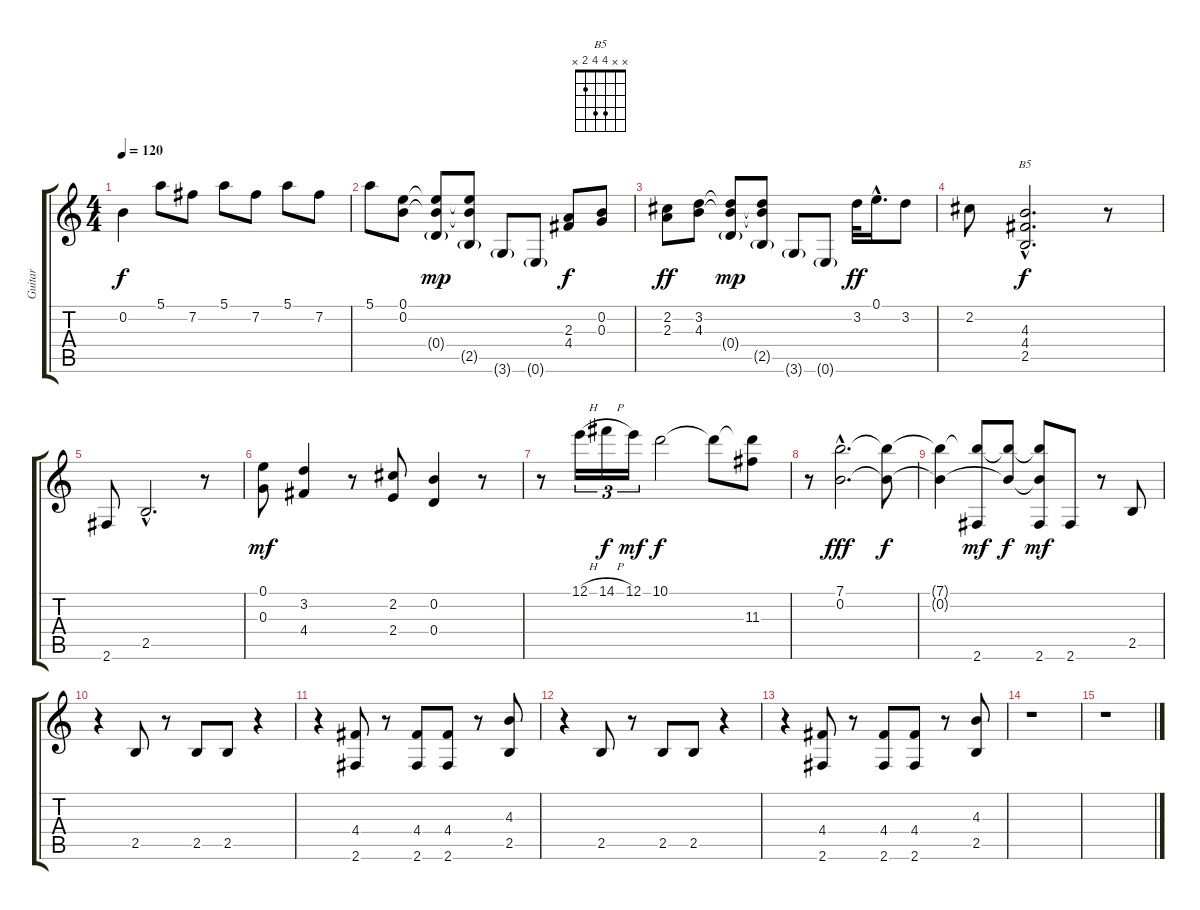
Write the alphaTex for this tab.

\track ("Guitar" "Guitar") {instrument acousticguitarsteel}
\staff {score tabs}
\tuning (E4 B3 G3 D3 A2 E2) {hide}
\chord ("B5" x x 4 4 2 x)
\ts (4 4)
\tempo 120
\clef g2
\ks c
0.2.4{dy f} 5.1.8 7.2.8 5.1.8 7.2.8 5.1.8 7.2.8 |
5.1.8 (0.1 0.2).8 (0.1{t} 0.2{t} 0.4{g}).8{dy mp} (0.1{t} 0.2{t} 2.5{g}).8 3.6{g}.8 0.6{g}.8 (2.3 4.4).8{dy f} (0.2 0.3).8 |
(2.2 2.3).8{dy ff} (3.2 4.3).8 (3.2{t} 4.3{t} 0.4{g}).8{dy mp} (3.2{t} 4.3{t} 2.5{g}).8 3.6{g}.8 0.6{g}.8 3.2.32{dy ff} 0.1{hac}.16{d} 3.2.8 |
2.2.8 (4.3{hac} 4.4{hac} 2.5{hac}).2{d ch "B5" dy f} r.8 |
2.6.8 2.5{hac}.2{d} r.8 |
(0.1 0.3).8{dy mf} (3.2 4.4).4 r.8 (2.2 2.4).8 (0.2 0.4).4 r.8 |
r.8 12.1{h}.16{tu (3 2)} 14.1{h}.16{tu (3 2) dy f} 12.1.16{tu (3 2) dy mf} 10.1.2{dy f} 10.1{t}.8 (10.1{t} 11.3).8 |
r.8 (7.1{hac} 0.2{hac}).2{d dy fff} (7.1{t} 0.2{t}).8{dy f} |
(7.1{t} 0.2{t}).4 (7.1{t} 2.6).8{dy mf} (7.1{t} 0.2{t}).8{dy f} (7.1{t} 0.2{t} 2.6).8{dy mf} 2.6.8 r.8 2.5.8 |
r.4 2.5.8 r.8 2.5.8 2.5.8 r.4 |
r.4 (4.4 2.6).8 r.8 (4.4 2.6).8 (4.4 2.6).8 r.8 (4.3 2.5).8 |
r.4 2.5.8 r.8 2.5.8 2.5.8 r.4 |
r.4 (4.4 2.6).8 r.8 (4.4 2.6).8 (4.4 2.6).8 r.8 (4.3 2.5).8 |
r.1 |
r.1
